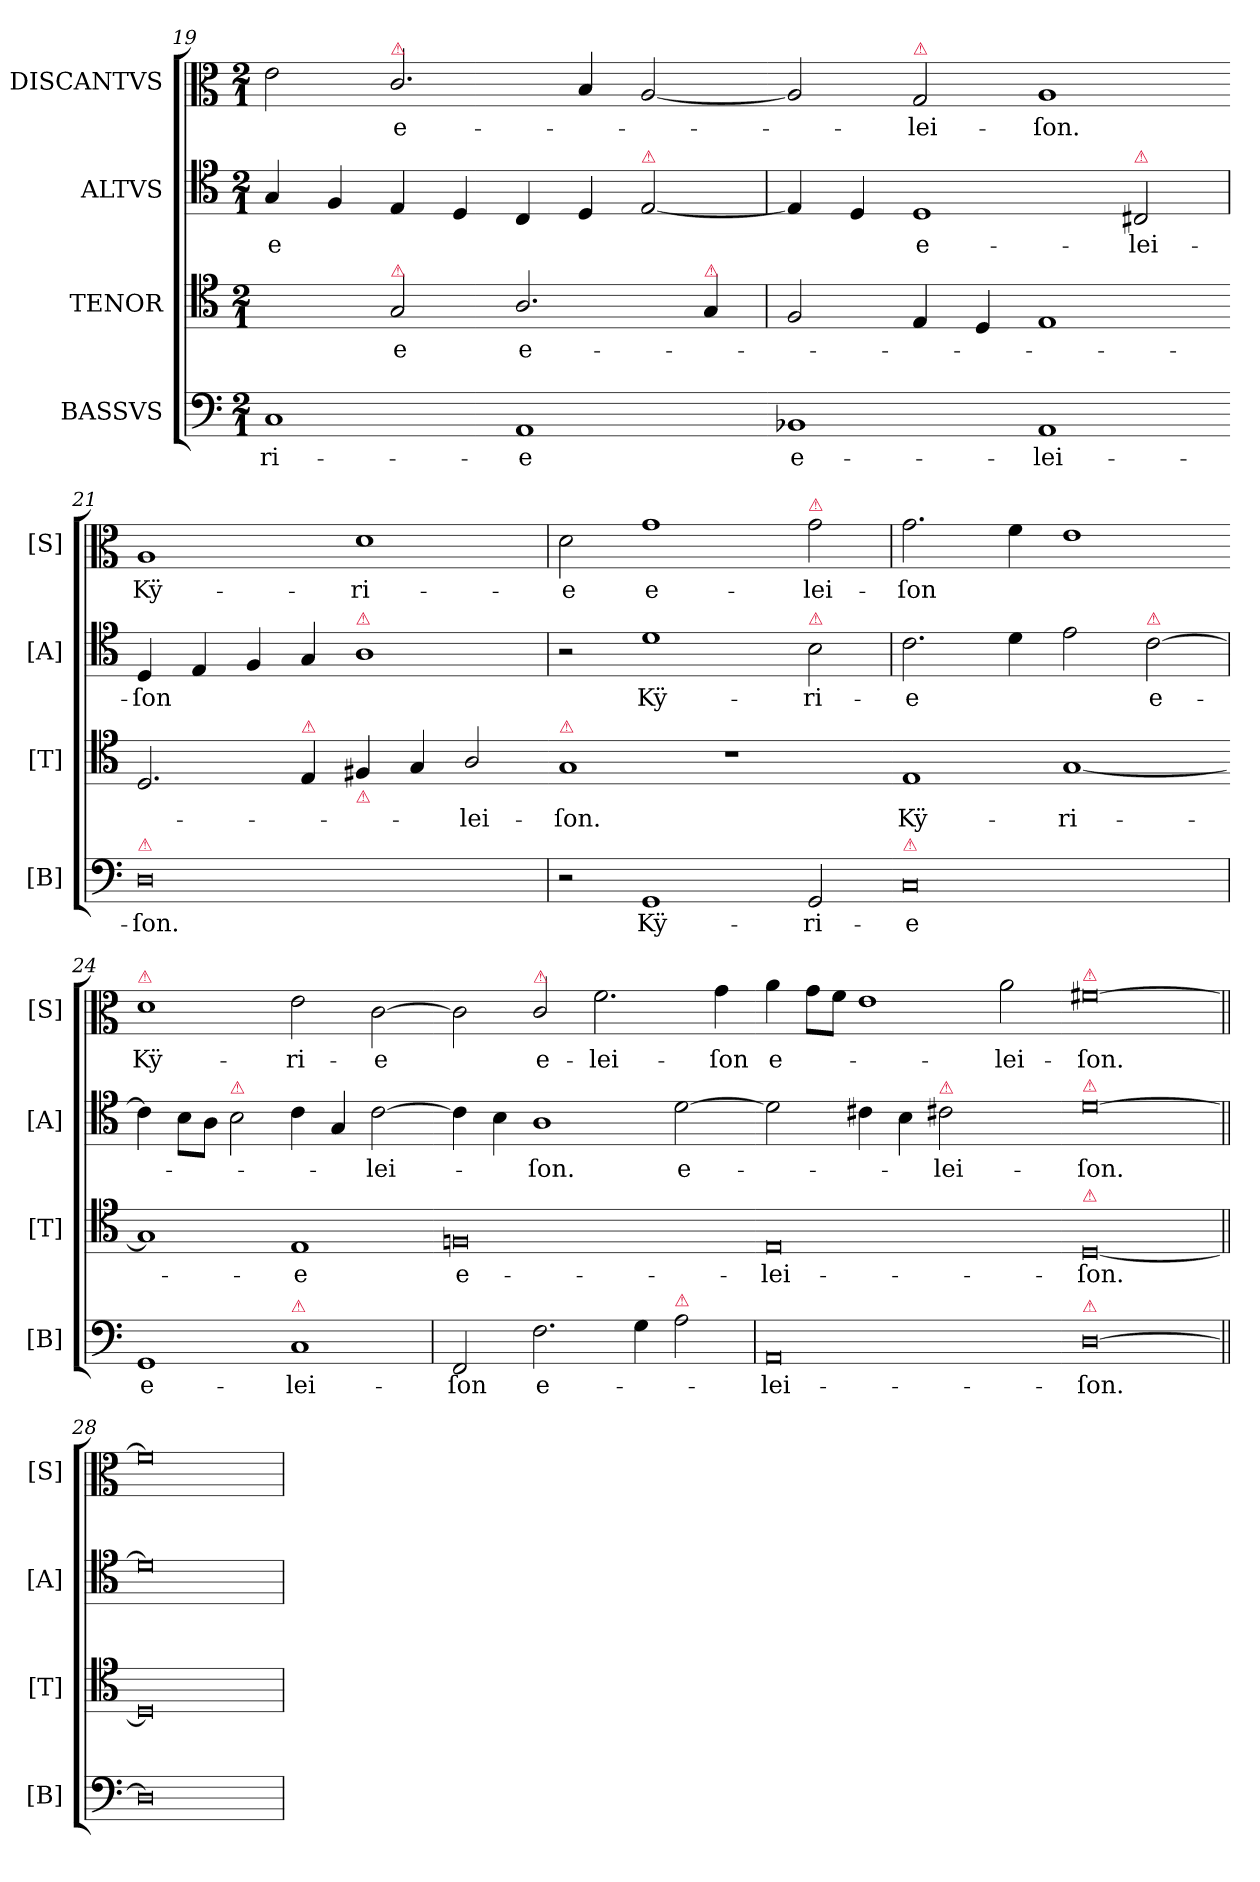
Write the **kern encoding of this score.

**kern	**text	**kern	**text	**kern	**text	**kern	**text
*part4	*part4	*part3	*part3	*part2	*part2	*part1	*part1
*staff4	*staff4	*staff3	*staff3	*staff2	*staff2	*staff1	*staff1
*I"BASSVS	*	*I"TENOR	*	*I"ALTVS	*	*I"DISCANTVS	*
*I'[B]	*	*I'[T]	*	*I'[A]	*	*I'[S]	*
*clefF4	*	*clefC4	*	*clefC4	*	*clefC3	*
*k[]	*	*k[]	*	*k[]	*	*k[]	*
*D:dor	*	*D:dor	*	*D:dor	*	*D:dor	*
*M2/1	*	*M2/1	*	*M2/1	*	*M2/1	*
=19	=19	=19	=19	=19	=19	=19	=19
1C	-ri-	2ryy	.	4G/	-e	2e\	.
.	.	.	.	4F/	.	.	.
!	!	!	!	!	!	!LO:TX:a:color=crimson:t=⚠	!
!	!	!LO:TX:a:color=crimson:t=⚠	!	!	!	!	!
.	.	2G/	-e	4E/	.	2.c/	e-
.	.	.	.	4D/	.	.	.
1AA	-e	2.A/	e-	4C/	.	.	.
.	.	.	.	4D/	.	4B/	.
!	!	!	!	!LO:TX:a:color=crimson:t=⚠	!	!	!
.	.	.	.	[2E/	.	[2A/	.
!	!	!LO:TX:a:color=crimson:t=⚠	!	!	!	!	!
.	.	4G/	.	.	.	.	.
=20-	=20-	=20	=20-	=20	=20-	=20-	=20-
1BB-X	e-	2F/	.	4E/]	.	2A/]	.
.	.	.	.	4D/	.	.	.
!	!	!	!	!	!	!LO:TX:a:color=crimson:t=⚠	!
.	.	4E/	.	1D	e-	2G/	-lei-
.	.	4D/	.	.	.	.	.
1AA	-lei-	1E	.	.	.	1A	-ſon.
!	!	!	!	!LO:TX:a:color=crimson:t=⚠	!	!	!
.	.	.	.	2C#X/	-lei-	.	.
=21-	=21-	=21-	=21-	=21	=21-	=21-	=21-
!LO:TX:a:color=crimson:t=⚠	!	!	!	!	!	!	!
0D	-ſon.	2.D/	.	4D/	-ſon	1A	Kÿ-
.	.	.	.	4E/	.	.	.
.	.	.	.	4F/	.	.	.
!	!	!LO:TX:a:color=crimson:t=⚠	!	!	!	!	!
.	.	4E/	.	4G/	.	.	.
!	!	!	!	!LO:TX:a:color=crimson:t=⚠	!	!	!
!	!	!LO:TX:b:color=crimson:t=⚠	!	!	!	!	!
.	.	4F#X/	.	1A	.	1d	-ri-
.	.	4G/	.	.	.	.	.
.	.	2A/	-lei-	.	.	.	.
=22	=22	=22-	=22	=22	=22	=22	=22
!	!	!LO:TX:a:color=crimson:t=⚠	!	!	!	!	!
2r	.	1G	-ſon.	2r	.	2d\	-e
1GG	Kÿ-	.	.	1d	Kÿ-	1g	e-
.	.	1r	.	.	.	.	.
!	!	!	!	!	!	!LO:TX:a:color=crimson:t=⚠	!
!	!	!	!	!LO:TX:a:color=crimson:t=⚠	!	!	!
2GG/	-ri-	.	.	2B\	-ri-	2g\	-lei-
=23-	=23	=23-	=23	=23	=23	=23	=23
!LO:TX:a:color=crimson:t=⚠	!	!	!	!	!	!	!
0C	-e	1E	Kÿ-	2.c\	-e	2.g\	-ſon
.	.	.	.	4d\	.	4f\	.
.	.	[1G	-ri-	2e\	.	1e	.
!	!	!	!	!LO:TX:a:color=crimson:t=⚠	!	!	!
.	.	.	.	[2c\	e-	.	.
=24	=24-	=24-	=24-	=24	=24-	=24-	=24-
!	!	!	!	!	!	!LO:TX:a:color=crimson:t=⚠	!
1GG	e-	1G]	.	4c\]	.	1d	Kÿ-
.	.	.	.	8B\L	.	.	.
.	.	.	.	8A\J	.	.	.
!	!	!	!	!LO:TX:a:color=crimson:t=⚠	!	!	!
.	.	.	.	2B\	.	.	.
!LO:TX:a:color=crimson:t=⚠	!	!	!	!	!	!	!
1C	-lei-	1E	-e	4c\	.	2e\	-ri-
.	.	.	.	4G/	.	.	.
.	.	.	.	[2c\	-lei-	[2c\	-e
=25	=25-	=25-	=25-	=25-	=25-	=25-	=25-
2FF/	-ſon	0Fn	e-	4c\]	.	2c\]	.
.	.	.	.	4B\	.	.	.
!	!	!	!	!	!	!LO:TX:a:color=crimson:t=⚠	!
2.F\	e-	.	.	1A	-ſon.	2c/	e-
.	.	.	.	.	.	2.f\	-lei-
4G\	.	.	.	.	.	.	.
!LO:TX:a:color=crimson:t=⚠	!	!	!	!	!	!	!
2A\	.	.	.	[2d\	e-	.	.
.	.	.	.	.	.	4g\	-ſon
=26	=26-	=26-	=26-	=26-	=26-	=26-	=26-
0AA	-lei-	0E	-lei-	2d\]	.	4a\	e-
.	.	.	.	.	.	8g\L	.
.	.	.	.	.	.	8f\J	.
.	.	.	.	4c#X\	.	1e	.
.	.	.	.	4B\	.	.	.
!	!	!	!	!LO:TX:a:color=crimson:t=⚠	!	!	!
!	!	!	!	!LO:N:vis=2	!	!	!
.	.	.	.	1c#X	-lei-	.	.
.	.	.	.	.	.	2a\	-lei-
=27-	=27-	=27-	=27-	=27-	=27-	=27-	=27-
!	!	!	!	!	!	!LO:TX:a:color=crimson:t=⚠	!
!	!	!	!	!LO:TX:a:color=crimson:t=⚠	!	!	!
!	!	!LO:TX:a:color=crimson:t=⚠	!	!	!	!	!
!LO:TX:a:color=crimson:t=⚠	!	!	!	!	!	!	!
[0D\	-ſon.	[0D/	-ſon.	[0d\	-ſon.	[0f#X\	-ſon.
=28||	=28||	=28||	=28||	=28||	=28||	=28||	=28||
0D\]	.	0D/]	.	0d\]	.	0f#\]	.
=	=	=	=	=	=	=	=
*-	*-	*-	*-	*-	*-	*-	*-
